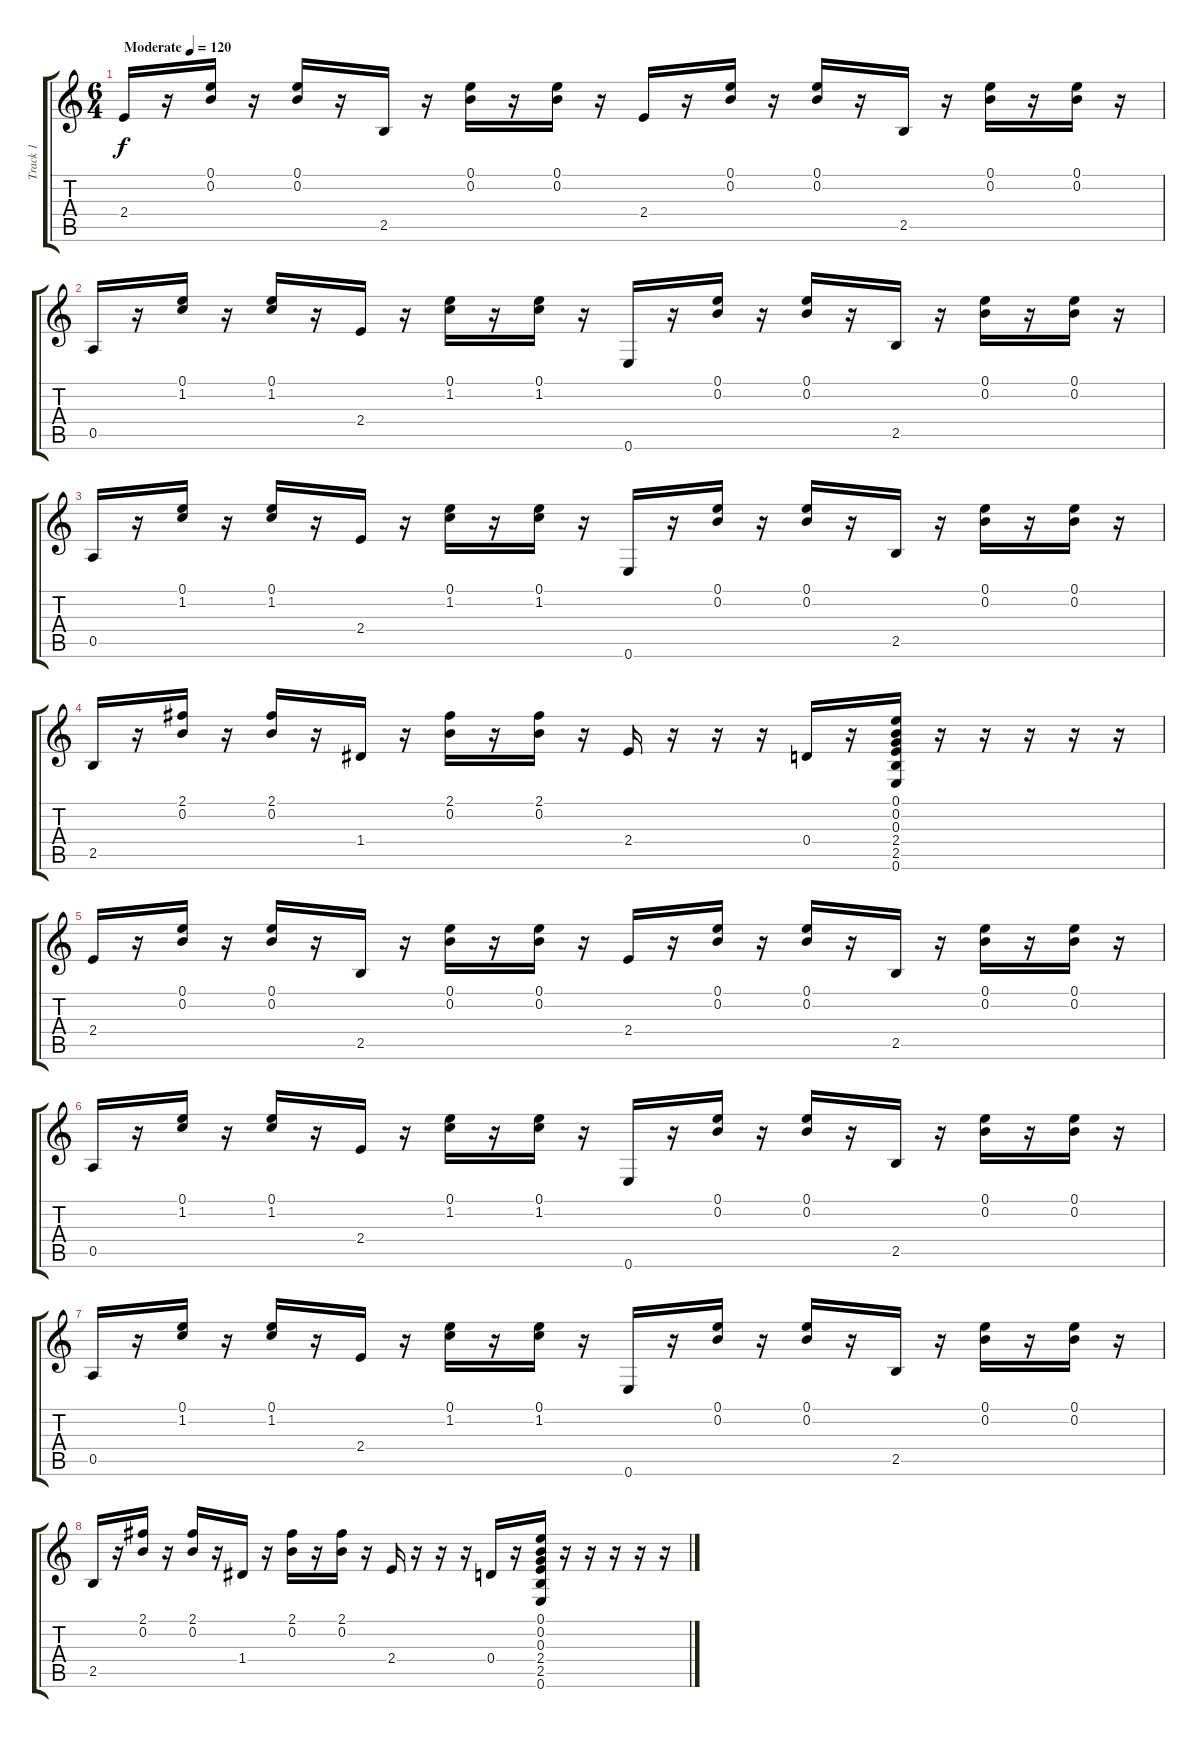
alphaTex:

\track ("Track 1" "Track 1") {instrument acousticguitarsteel}
\staff {score tabs}
\tuning (E4 B3 G3 D3 A2 E2) {hide}
\ts (6 4)
\tempo (120 "Moderate")
\clef g2
\ks c
2.4.16{dy f instrument acousticguitarsteel} r.16 (0.1 0.2).16 r.16 (0.1 0.2).16 r.16 2.5.16 r.16 (0.1 0.2).16 r.16 (0.1 0.2).16 r.16 2.4.16 r.16 (0.1 0.2).16 r.16 (0.1 0.2).16 r.16 2.5.16 r.16 (0.1 0.2).16 r.16 (0.1 0.2).16 r.16 |
0.5.16 r.16 (0.1 1.2).16 r.16 (0.1 1.2).16 r.16 2.4.16 r.16 (0.1 1.2).16 r.16 (0.1 1.2).16 r.16 0.6.16 r.16 (0.1 0.2).16 r.16 (0.1 0.2).16 r.16 2.5.16 r.16 (0.1 0.2).16 r.16 (0.1 0.2).16 r.16 |
0.5.16 r.16 (0.1 1.2).16 r.16 (0.1 1.2).16 r.16 2.4.16 r.16 (0.1 1.2).16 r.16 (0.1 1.2).16 r.16 0.6.16 r.16 (0.1 0.2).16 r.16 (0.1 0.2).16 r.16 2.5.16 r.16 (0.1 0.2).16 r.16 (0.1 0.2).16 r.16 |
2.5.16 r.16 (2.1 0.2).16 r.16 (2.1 0.2).16 r.16 1.4.16 r.16 (2.1 0.2).16 r.16 (2.1 0.2).16 r.16 2.4.16 r.16 r.16 r.16 0.4.16 r.16 (0.1 0.2 0.3 2.4 2.5 0.6).16 r.16 r.16 r.16 r.16 r.16 |
2.4.16 r.16 (0.1 0.2).16 r.16 (0.1 0.2).16 r.16 2.5.16 r.16 (0.1 0.2).16 r.16 (0.1 0.2).16 r.16 2.4.16 r.16 (0.1 0.2).16 r.16 (0.1 0.2).16 r.16 2.5.16 r.16 (0.1 0.2).16 r.16 (0.1 0.2).16 r.16 |
0.5.16 r.16 (0.1 1.2).16 r.16 (0.1 1.2).16 r.16 2.4.16 r.16 (0.1 1.2).16 r.16 (0.1 1.2).16 r.16 0.6.16 r.16 (0.1 0.2).16 r.16 (0.1 0.2).16 r.16 2.5.16 r.16 (0.1 0.2).16 r.16 (0.1 0.2).16 r.16 |
0.5.16 r.16 (0.1 1.2).16 r.16 (0.1 1.2).16 r.16 2.4.16 r.16 (0.1 1.2).16 r.16 (0.1 1.2).16 r.16 0.6.16 r.16 (0.1 0.2).16 r.16 (0.1 0.2).16 r.16 2.5.16 r.16 (0.1 0.2).16 r.16 (0.1 0.2).16 r.16 |
2.5.16 r.16 (2.1 0.2).16 r.16 (2.1 0.2).16 r.16 1.4.16 r.16 (2.1 0.2).16 r.16 (2.1 0.2).16 r.16 2.4.16 r.16 r.16 r.16 0.4.16 r.16 (0.1 0.2 0.3 2.4 2.5 0.6).16 r.16 r.16 r.16 r.16 r.16
